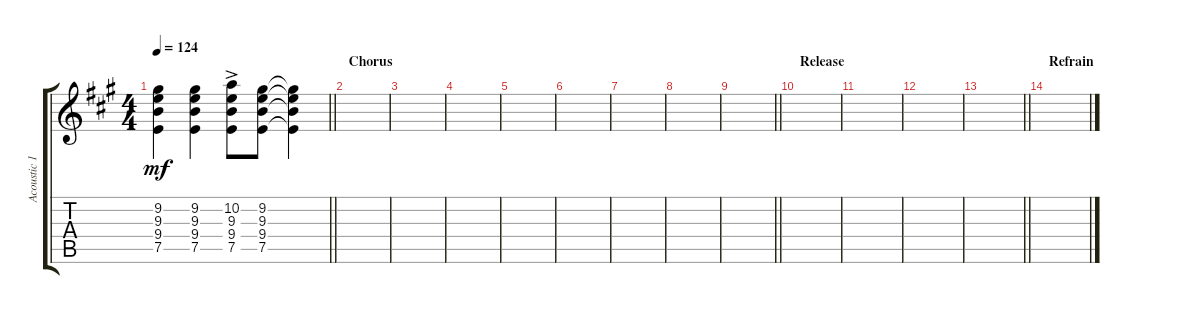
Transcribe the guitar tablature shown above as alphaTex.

\track ("Acoustic 1" "Acoustic 1") {instrument acousticguitarsteel}
\staff {score tabs}
\tuning (E4 B3 G3 D3 A2 E2) {hide}
\ts (4 4)
\tempo 124
\clef g2
\barLineRight lightlight
\ks a
(9.2{t} 9.3{t} 9.4{t} 7.5{t}).4{dy mf} (9.2 9.3 9.4 7.5).4 (10.2{ac} 9.3{ac} 9.4{ac} 7.5{ac}).8 (9.2 9.3 9.4 7.5).8 (9.2{t} 9.3{t} 9.4{t} 7.5{t}).4 |
\section ("" "Chorus")
|
|
|
|
|
|
|
\barLineRight lightlight
|
\section ("" "Release")
|
|
|
\barLineRight lightlight
|
\section ("" "Refrain")
